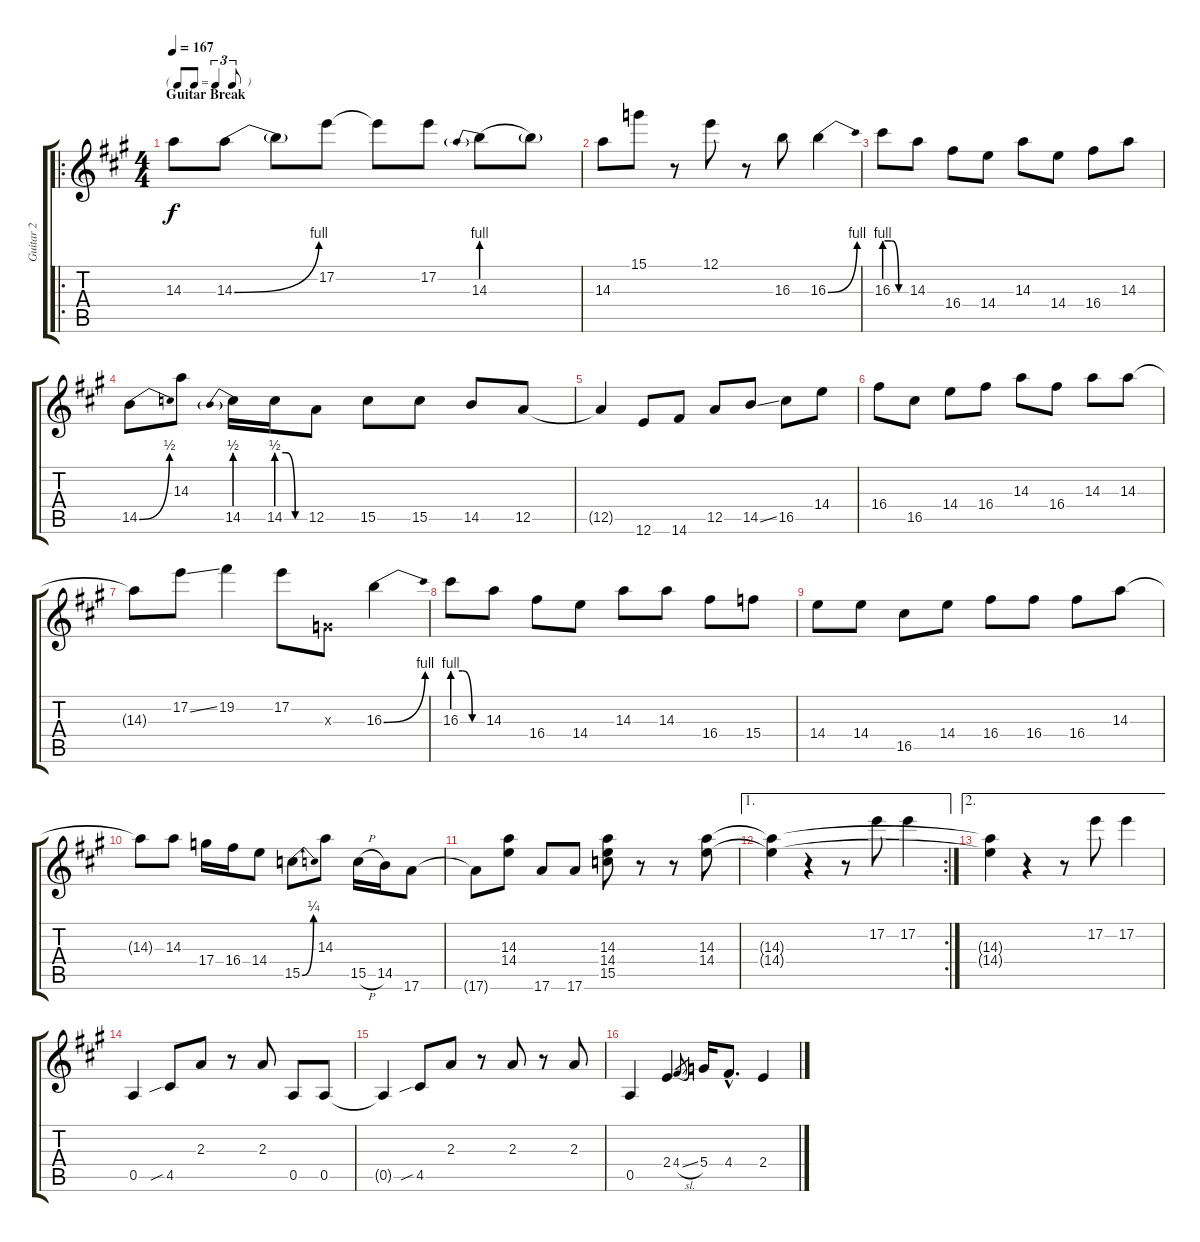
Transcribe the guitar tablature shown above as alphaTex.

\track ("Guitar 2" "Guitar 2") {instrument electricguitarjazz}
\staff {score tabs}
\tuning (E4 B3 G3 D3 A2 E2) {hide}
\ro
\ts (4 4)
\tf triplet8th
\section ("" "Guitar Break")
\tempo 167
\clef g2
\ks a
14.3.8{dy f volume 16} 14.3{be (bend 0 0 60 4)}.8 14.3{t}.8 17.2.8 17.2{t}.8 17.2.8 14.3{be (prebend 0 4 60 4)}.8 14.3{t}.8 |
14.3.8 15.1.8 r.8 12.1.8 r.8 16.3.8 16.3{be (bend 0 0 60 4)}.4 |
16.3{be (custom 0 4 20 4 40 0 60 0)}.8 14.3.8 16.4.8 14.4.8 14.3.8 14.4.8 16.4.8 14.3.8 |
14.5{be (bend 0 0 60 2)}.8 14.3.8 14.5{be (prebend 0 2 60 2)}.16 14.5{be (custom 0 2 20 2 40 0 60 0)}.16 12.5.8 15.5.8 15.5.8 14.5.8 12.5.8 |
12.5{t}.4 12.6.8 14.6.8 12.5.8 14.5{ss}.8 16.5.8 14.4.8 |
16.4.8 16.5.8 14.4.8 16.4.8 14.3.8 16.4.8 14.3.8 14.3.8 |
14.3{t}.8 17.2{ss}.8 19.2.4 17.2.8 0.3{x}.8 16.3{be (bend 0 0 60 4)}.4 |
16.3{be (custom 0 4 20 4 40 0 60 0)}.8 14.3.8 16.4.8 14.4.8 14.3.8 14.3.8 16.4.8 15.4.8 |
14.4.8 14.4.8 16.5.8 14.4.8 16.4.8 16.4.8 16.4.8 14.3.8 |
14.3{t}.8 14.3.8 17.4.16 16.4.16 14.4.8 15.5{be (bend 0 0 60 1)}.8 14.3.8 15.5{h}.16 14.5.16 17.6.8 |
17.6{t}.8 (14.3 14.4).8 17.6.8 17.6.8 (14.3 14.4 15.5).8 r.8 r.8 (14.3 14.4).8 |
\ae 1
\rc 2
(14.3{t} 14.4{t}).4 r.4 r.8 17.2.8 17.2.4 |
\ae 2
(14.3{t} 14.4{t}).4 r.4 r.8 17.2.8 17.2.4 |
0.5.4 4.5{sib}.8 2.3.8 r.8 2.3.8 0.5.8 0.5.8 |
0.5{t}.4 4.5{sib}.8 2.3.8 r.8 2.3.8 r.8 2.3.8 |
0.5.4 2.4.4 4.4{sl}.8{gr} 5.4.16 4.4{hac}.8{d} 2.4.4
